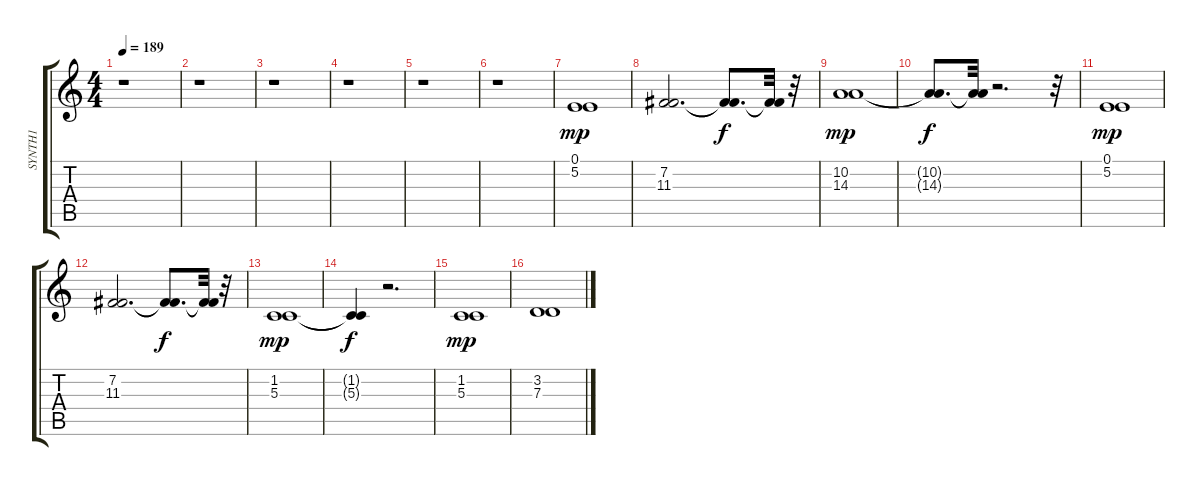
\track ("SYNTH1" "SYNTH1") {instrument percussiveorgan}
\staff {score tabs}
\tuning (E4 B3 G3 D3 A2 E2) {hide}
\ts (4 4)
\tempo 189
\clef g2
\ks c
r.1{dy f} |
r.1 |
r.1 |
r.1 |
r.1 |
r.1 |
(0.1 5.2).1{dy mp volume 11} |
(7.2 11.3).2{d} (7.2{t} 11.3{t}).8{d dy f} (7.2{t} 11.3{t}).32 r.32 |
(10.2 14.3).1{dy mp} |
(10.2{t} 14.3{t}).8{d dy f} (10.2{t} 14.3{t}).32 r.2{d} r.32 |
(0.1 5.2).1{dy mp volume 11} |
(7.2 11.3).2{d} (7.2{t} 11.3{t}).8{d dy f} (7.2{t} 11.3{t}).32 r.32 |
(1.2 5.3).1{dy mp} |
(1.2{t} 5.3{t}).4{dy f} r.2{d} |
(1.2 5.3).1{dy mp volume 11} |
(3.2 7.3).1
